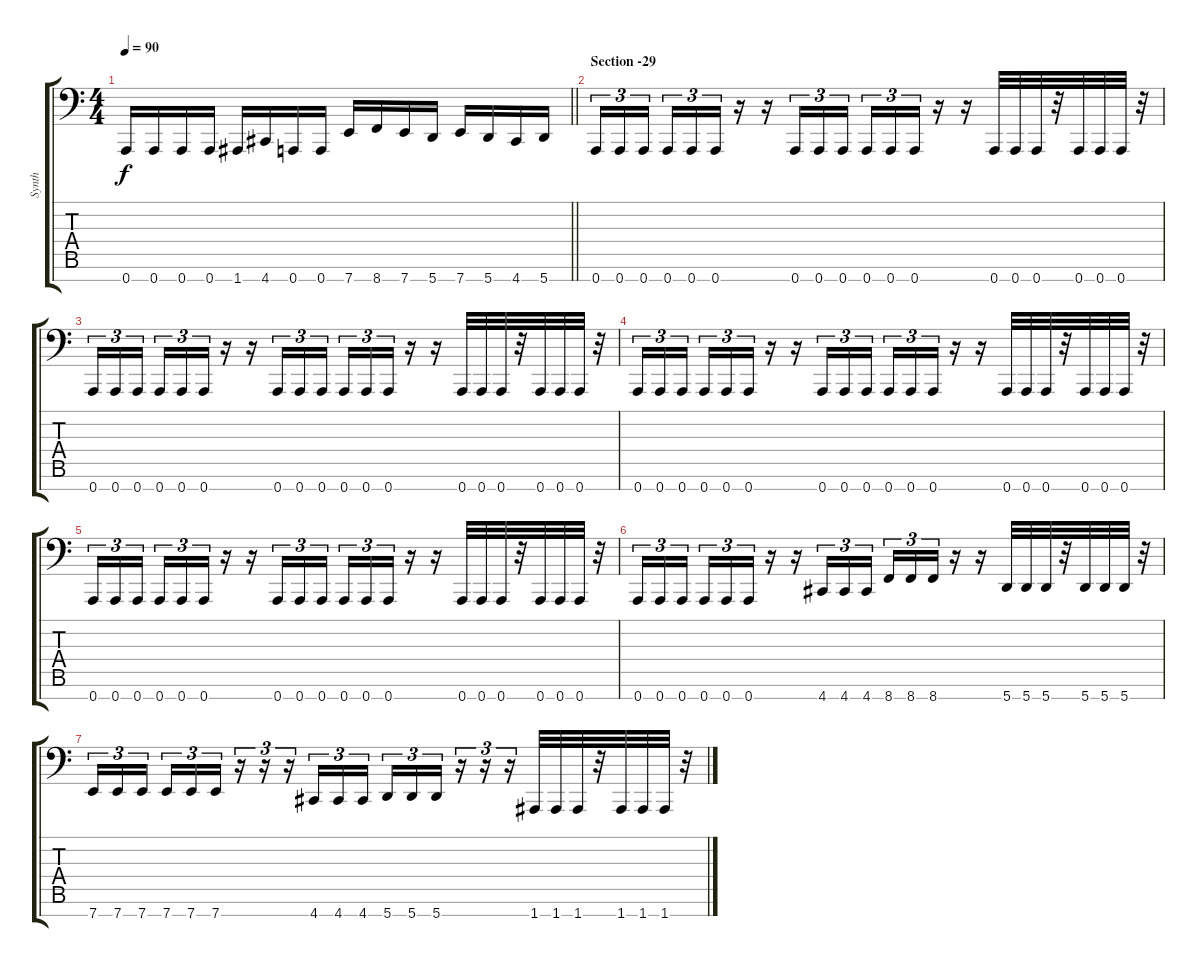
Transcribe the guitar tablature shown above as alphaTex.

\track ("Synth" "Synth") {instrument electricbasspick}
\staff {score tabs}
\tuning (E3 B2 G2 D2 A1 E1 A0) {hide}
\ts (4 4)
\tempo 90
\clef f4
\barLineRight lightlight
\ks c
0.7.16{dy f} 0.7.16 0.7.16 0.7.16 1.7.16 4.7.16 0.7.16 0.7.16 7.7.16 8.7.16 7.7.16 5.7.16 7.7.16 5.7.16 4.7.16 5.7.16 |
\section ("" "Section -29")
0.7.16{tu (3 2)} 0.7.16{tu (3 2)} 0.7.16{tu (3 2) beam splitsecondary} 0.7.16{tu (3 2)} 0.7.16{tu (3 2)} 0.7.16{tu (3 2)} r.16 r.16 0.7.16{tu (3 2)} 0.7.16{tu (3 2)} 0.7.16{tu (3 2)} 0.7.16{tu (3 2)} 0.7.16{tu (3 2)} 0.7.16{tu (3 2)} r.16 r.16 0.7.32 0.7.32 0.7.32 r.32 0.7.32 0.7.32 0.7.32 r.32 |
0.7.16{tu (3 2)} 0.7.16{tu (3 2)} 0.7.16{tu (3 2) beam splitsecondary} 0.7.16{tu (3 2)} 0.7.16{tu (3 2)} 0.7.16{tu (3 2)} r.16 r.16 0.7.16{tu (3 2)} 0.7.16{tu (3 2)} 0.7.16{tu (3 2)} 0.7.16{tu (3 2)} 0.7.16{tu (3 2)} 0.7.16{tu (3 2)} r.16 r.16 0.7.32 0.7.32 0.7.32 r.32 0.7.32 0.7.32 0.7.32 r.32 |
0.7.16{tu (3 2)} 0.7.16{tu (3 2)} 0.7.16{tu (3 2) beam splitsecondary} 0.7.16{tu (3 2)} 0.7.16{tu (3 2)} 0.7.16{tu (3 2)} r.16 r.16 0.7.16{tu (3 2)} 0.7.16{tu (3 2)} 0.7.16{tu (3 2)} 0.7.16{tu (3 2)} 0.7.16{tu (3 2)} 0.7.16{tu (3 2)} r.16 r.16 0.7.32 0.7.32 0.7.32 r.32 0.7.32 0.7.32 0.7.32 r.32 |
0.7.16{tu (3 2)} 0.7.16{tu (3 2)} 0.7.16{tu (3 2) beam splitsecondary} 0.7.16{tu (3 2)} 0.7.16{tu (3 2)} 0.7.16{tu (3 2)} r.16 r.16 0.7.16{tu (3 2)} 0.7.16{tu (3 2)} 0.7.16{tu (3 2)} 0.7.16{tu (3 2)} 0.7.16{tu (3 2)} 0.7.16{tu (3 2)} r.16 r.16 0.7.32 0.7.32 0.7.32 r.32 0.7.32 0.7.32 0.7.32 r.32 |
0.7.16{tu (3 2)} 0.7.16{tu (3 2)} 0.7.16{tu (3 2) beam splitsecondary} 0.7.16{tu (3 2)} 0.7.16{tu (3 2)} 0.7.16{tu (3 2)} r.16 r.16 4.7.16{tu (3 2)} 4.7.16{tu (3 2)} 4.7.16{tu (3 2)} 8.7.16{tu (3 2)} 8.7.16{tu (3 2)} 8.7.16{tu (3 2)} r.16 r.16 5.7.32 5.7.32 5.7.32 r.32 5.7.32 5.7.32 5.7.32 r.32 |
7.7.16{tu (3 2)} 7.7.16{tu (3 2)} 7.7.16{tu (3 2) beam splitsecondary} 7.7.16{tu (3 2)} 7.7.16{tu (3 2)} 7.7.16{tu (3 2)} r.16{tu (3 2)} r.16{tu (3 2)} r.16{tu (3 2)} 4.7.16{tu (3 2)} 4.7.16{tu (3 2)} 4.7.16{tu (3 2)} 5.7.16{tu (3 2)} 5.7.16{tu (3 2)} 5.7.16{tu (3 2)} r.16{tu (3 2)} r.16{tu (3 2)} r.16{tu (3 2)} 1.7.32 1.7.32 1.7.32 r.32 1.7.32 1.7.32 1.7.32 r.32
